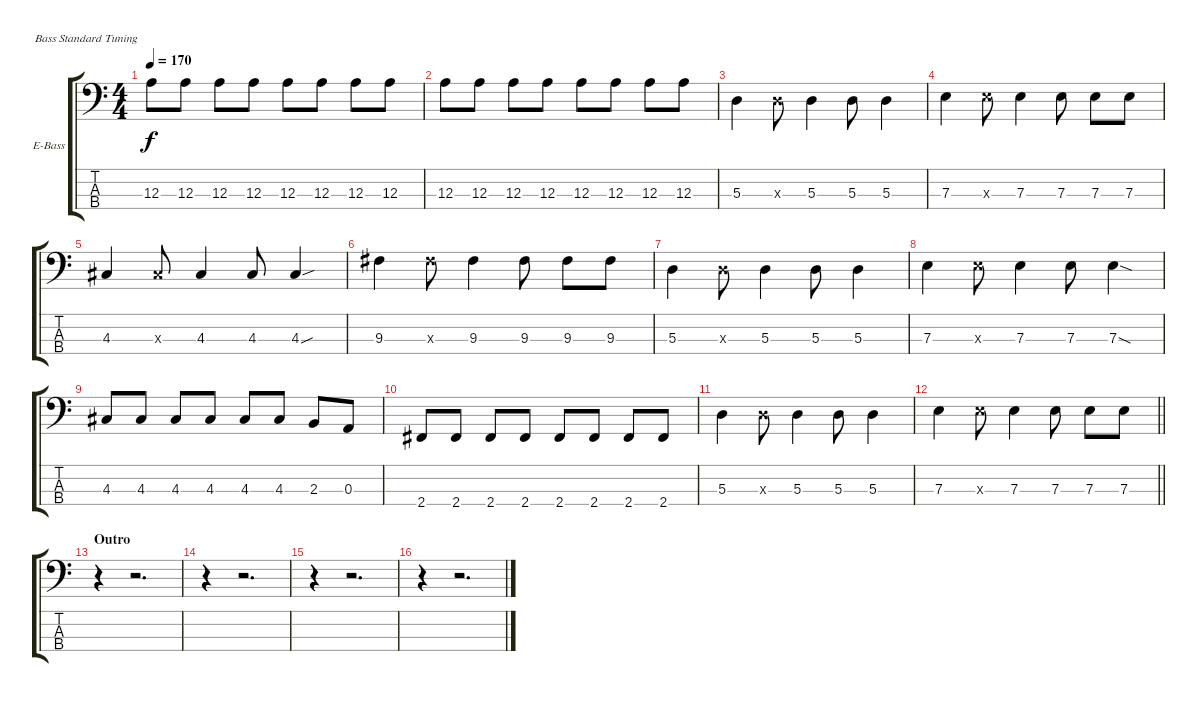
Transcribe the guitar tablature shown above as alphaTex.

\bracketExtendMode groupsimilarinstruments
\firstSystemTrackNameOrientation horizontal
\otherSystemsTrackNameOrientation horizontal
\track ("Bass" "E-Bass") {instrument electricbasspick}
\staff {score tabs}
\tuning (G2 D2 A1 E1)
\ts (4 4)
\tempo 170
\clef f4
\ks c
12.3.8{dy f} 12.3.8 12.3.8 12.3.8 12.3.8 12.3.8 12.3.8 12.3.8 |
12.3.8 12.3.8 12.3.8 12.3.8 12.3.8 12.3.8 12.3.8 12.3.8 |
5.3.4 5.3{x}.8 5.3.4 5.3.8 5.3.4 |
7.3.4 7.3{x}.8 7.3.4 7.3.8 7.3.8 7.3.8 |
4.3.4 4.3{x}.8 4.3.4 4.3.8 4.3{sou}.4 |
9.3.4 9.3{x}.8 9.3.4 9.3.8 9.3.8 9.3.8 |
5.3.4 5.3{x}.8 5.3.4 5.3.8 5.3.4 |
7.3.4 7.3{x}.8 7.3.4 7.3.8 7.3{sod}.4 |
4.3.8 4.3.8 4.3.8 4.3.8 4.3.8 4.3.8 2.3.8 0.3.8 |
2.4.8 2.4.8 2.4.8 2.4.8 2.4.8 2.4.8 2.4.8 2.4.8 |
5.3.4 5.3{x}.8 5.3.4 5.3.8 5.3.4 |
\barLineRight lightlight
7.3.4 7.3{x}.8 7.3.4 7.3.8 7.3.8 7.3.8 |
\section ("" "Outro")
r.4 r.2{d} |
r.4 r.2{d} |
r.4 r.2{d} |
r.4 r.2{d}
